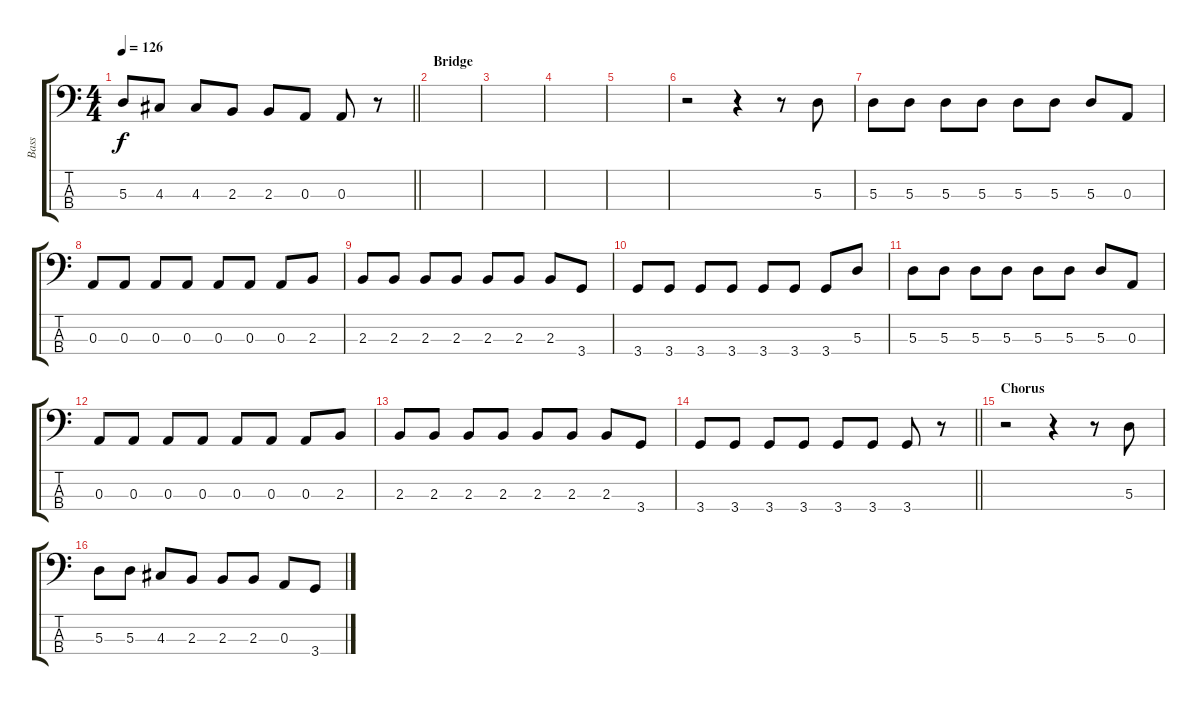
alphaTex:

\track ("Bass" "Bass") {instrument electricbassfinger}
\staff {score tabs}
\tuning (G2 D2 A1 E1) {hide}
\ts (4 4)
\tempo 126
\clef f4
\barLineRight lightlight
\ks c
5.3.8{dy f} 4.3.8 4.3.8 2.3.8 2.3.8 0.3.8 0.3.8 r.8 |
\section ("" "Bridge")
|
|
|
|
r.2 r.4 r.8 5.3.8 |
5.3.8 5.3.8 5.3.8 5.3.8 5.3.8 5.3.8 5.3.8 0.3.8 |
0.3.8 0.3.8 0.3.8 0.3.8 0.3.8 0.3.8 0.3.8 2.3.8 |
2.3.8 2.3.8 2.3.8 2.3.8 2.3.8 2.3.8 2.3.8 3.4.8 |
3.4.8 3.4.8 3.4.8 3.4.8 3.4.8 3.4.8 3.4.8 5.3.8 |
5.3.8 5.3.8 5.3.8 5.3.8 5.3.8 5.3.8 5.3.8 0.3.8 |
0.3.8 0.3.8 0.3.8 0.3.8 0.3.8 0.3.8 0.3.8 2.3.8 |
2.3.8 2.3.8 2.3.8 2.3.8 2.3.8 2.3.8 2.3.8 3.4.8 |
\barLineRight lightlight
3.4.8 3.4.8 3.4.8 3.4.8 3.4.8 3.4.8 3.4.8 r.8 |
\section ("" "Chorus")
r.2 r.4 r.8 5.3.8 |
5.3.8 5.3.8 4.3.8 2.3.8 2.3.8 2.3.8 0.3.8 3.4.8
